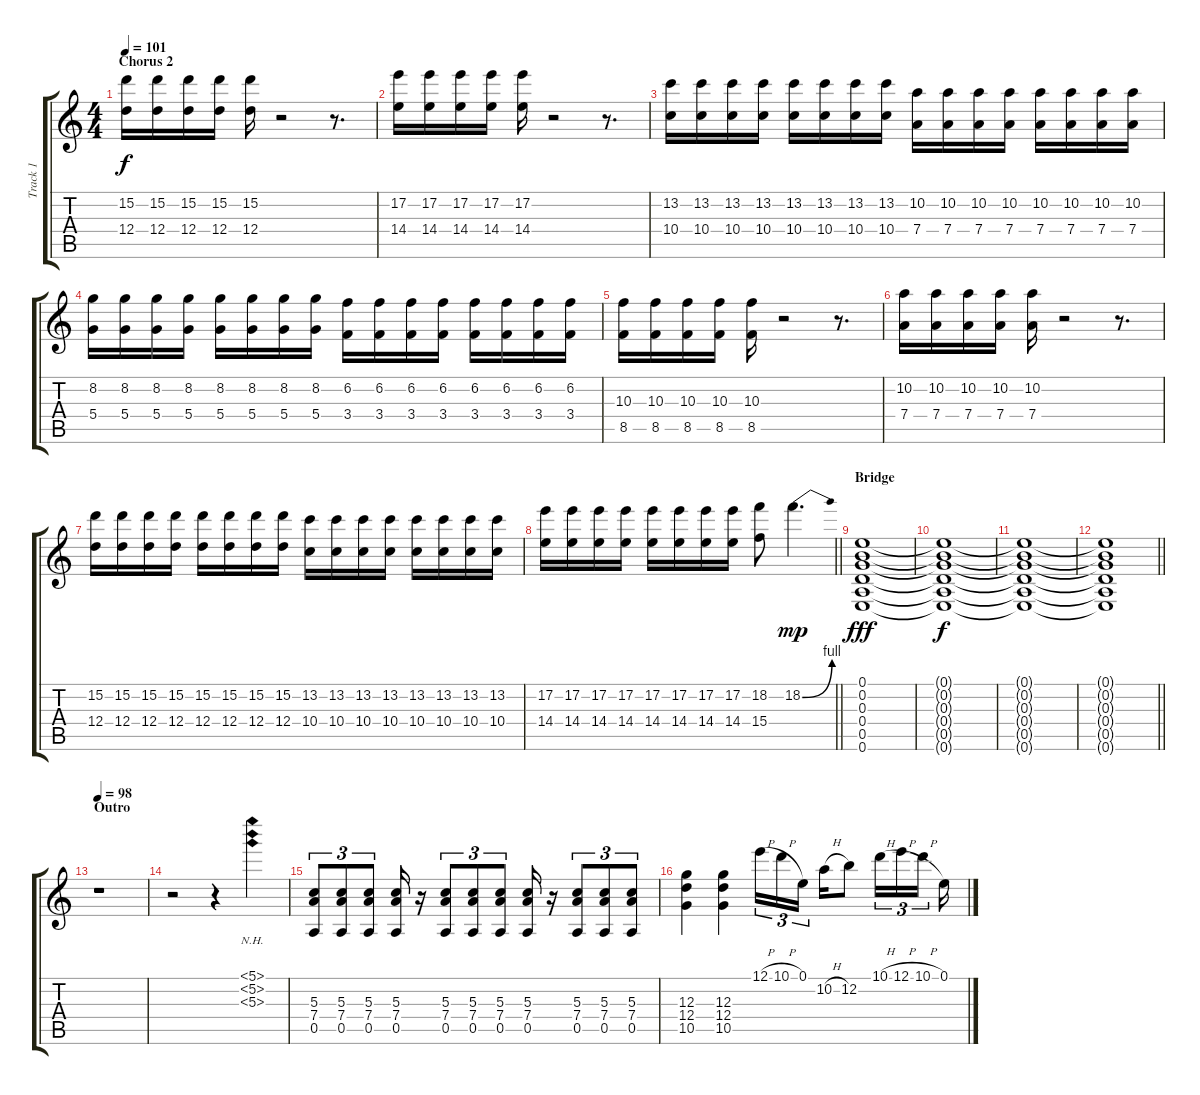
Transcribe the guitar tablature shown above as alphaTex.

\track ("Track 1" "Track 1") {instrument electricguitarmuted}
\staff {score tabs}
\tuning (E4 B3 G3 D3 A2 E2) {hide}
\ts (4 4)
\section ("" "Chorus 2")
\tempo 101
\clef g2
\ks c
(15.2 12.4).16{dy f} (15.2 12.4).16 (15.2 12.4).16 (15.2 12.4).16 (15.2 12.4).16 r.2 r.8{d} |
(17.2 14.4).16 (17.2 14.4).16 (17.2 14.4).16 (17.2 14.4).16 (17.2 14.4).16 r.2 r.8{d} |
(13.2 10.4).16 (13.2 10.4).16 (13.2 10.4).16 (13.2 10.4).16 (13.2 10.4).16 (13.2 10.4).16 (13.2 10.4).16 (13.2 10.4).16 (10.2 7.4).16 (10.2 7.4).16 (10.2 7.4).16 (10.2 7.4).16 (10.2 7.4).16 (10.2 7.4).16 (10.2 7.4).16 (10.2 7.4).16 |
(8.2 5.4).16 (8.2 5.4).16 (8.2 5.4).16 (8.2 5.4).16 (8.2 5.4).16 (8.2 5.4).16 (8.2 5.4).16 (8.2 5.4).16 (6.2 3.4).16 (6.2 3.4).16 (6.2 3.4).16 (6.2 3.4).16 (6.2 3.4).16 (6.2 3.4).16 (6.2 3.4).16 (6.2 3.4).16 |
(10.3 8.5).16 (10.3 8.5).16 (10.3 8.5).16 (10.3 8.5).16 (10.3 8.5).16 r.2 r.8{d} |
(10.2 7.4).16 (10.2 7.4).16 (10.2 7.4).16 (10.2 7.4).16 (10.2 7.4).16 r.2 r.8{d} |
(15.2 12.4).16 (15.2 12.4).16 (15.2 12.4).16 (15.2 12.4).16 (15.2 12.4).16 (15.2 12.4).16 (15.2 12.4).16 (15.2 12.4).16 (13.2 10.4).16 (13.2 10.4).16 (13.2 10.4).16 (13.2 10.4).16 (13.2 10.4).16 (13.2 10.4).16 (13.2 10.4).16 (13.2 10.4).16 |
\barLineRight lightlight
(17.2 14.4).16 (17.2 14.4).16 (17.2 14.4).16 (17.2 14.4).16 (17.2 14.4).16 (17.2 14.4).16 (17.2 14.4).16 (17.2 14.4).16 (18.2 15.4).8 18.2{be (bend 0 0 60 4)}.4{d dy mp} |
\section ("" "Bridge")
(0.1 0.2 0.3 0.4 0.5 0.6).1{dy fff} |
(0.1{t} 0.2{t} 0.3{t} 0.4{t} 0.5{t} 0.6{t}).1{dy f} |
(0.1{t} 0.2{t} 0.3{t} 0.4{t} 0.5{t} 0.6{t}).1 |
\barLineRight lightlight
(0.1{t} 0.2{t} 0.3{t} 0.4{t} 0.5{t} 0.6{t}).1 |
\section ("" "Outro")
\tempo 98
r.1 |
r.2 r.4 (5.1{nh} 5.2{nh} 5.3{nh}).4 |
(5.3 7.4 0.5).8{tu (3 2)} (5.3 7.4 0.5).8{tu (3 2)} (5.3 7.4 0.5).8{tu (3 2)} (5.3 7.4 0.5).16 r.16 (5.3 7.4 0.5).8{tu (3 2)} (5.3 7.4 0.5).8{tu (3 2)} (5.3 7.4 0.5).8{tu (3 2)} (5.3 7.4 0.5).16 r.16 (5.3 7.4 0.5).8{tu (3 2)} (5.3 7.4 0.5).8{tu (3 2)} (5.3 7.4 0.5).8{tu (3 2)} |
(12.3 12.4 10.5).4 (12.3 12.4 10.5).4 12.1{h}.16{tu (3 2)} 10.1{h}.16{tu (3 2)} 0.1.16{tu (3 2) beam splitsecondary} 10.2{h}.16 12.2.8 10.1{h}.16{tu (3 2)} 12.1{h}.16{tu (3 2)} 10.1{h}.16{tu (3 2) beam splitsecondary} 0.1.16
